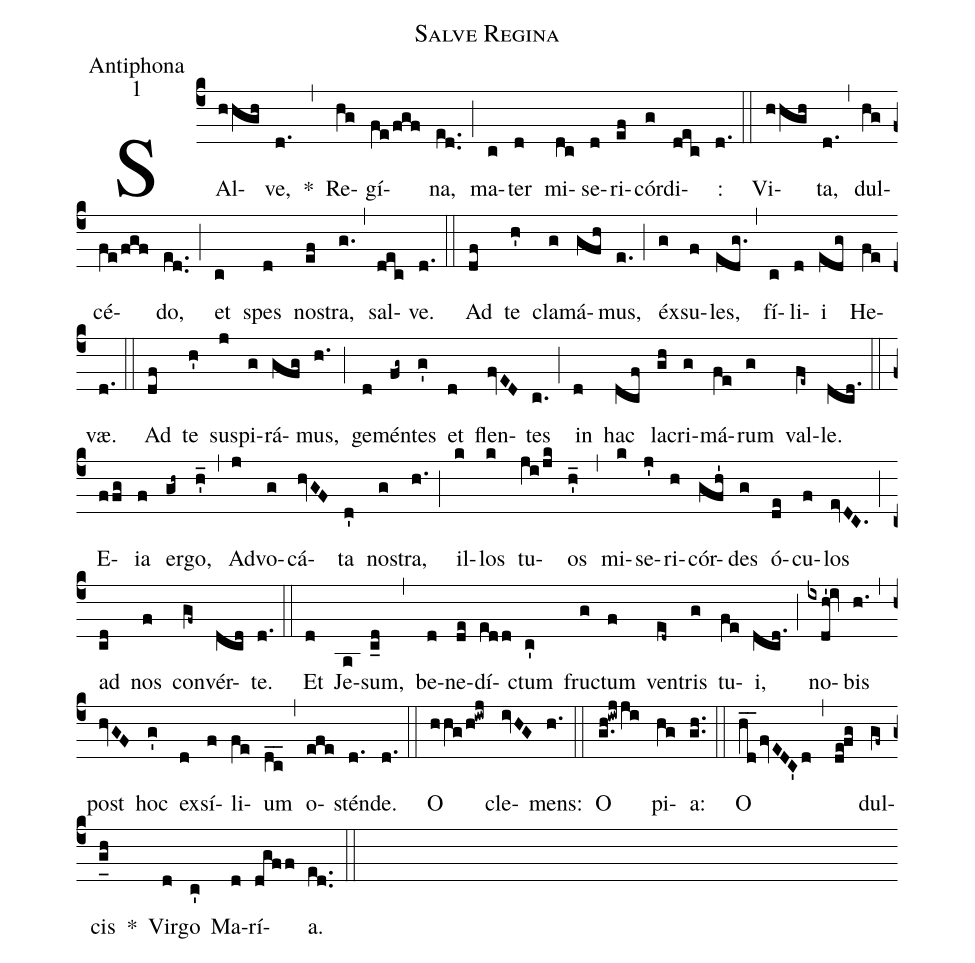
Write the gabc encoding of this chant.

name:Salve Regina;
office-part:Antiphona;
mode:1;
%%
(c4) SAl(hhgh)ve,(d.) *(,) Re(hg)gí(fe/fgf)na,(ed..) (;) ma(c)ter(d) mi(dc)se(d)ri(ef)cór(g)di(dec):(d.) (::) Vi(hhgh)ta,(d.) (,) dul(hg)cé(fe/fgf)do,(ed..) (;) et(c) spes(d) no(ef)stra,(g.) (,) sal(dec)ve.(d.) (::) Ad(df) te(h') cla(g)má(gfh)mus,(e.) (;) éx(g)su(f)les,(edg.) (,) fí(c)li(d)i(edg) He(fe)væ.(d.) (::) Ad(df) te(h') su(j)spi(g)rá(gfg)mus,(h.) (;) ge(d)mén(fg~)tes(g') et(d) flen(fvED)tes(c.) (;) in(d) hac(dcf) la(gh)cri(g)má(fe)rum(g) val(fe~)le.(dcd.) (::) E(ffg){ia}(f) er(gh~)go,(h'_) (,) Ad(j)vo(g)cá(hvGF)ta(d') no(g)stra,(h.) (;) il(k)los(k) tu(ji/jk)os(h'_) (,) mi(k)se(j')ri(h)cór(gfh')des(g) ó(de)cu(f)los(evDC.) (;) ad(cd) nos(f) con(gf~)vér(dcd)te.(d.) (::) Et(d) Je(a)sum,(c_d) (,) be(d)ne(de)dí(edd)ctum(c') fru(g)ctum(f) ven(ed~)tris(g) tu(fe)i,(dcd.) (;) no(ixdh'!iv)bis(h.) (,) post(hvGF) hoc(g') ex(d)sí(f)li(fe)um(dc__) (,) o(efe)stén(d.)de.(d.) (::) O(hhg/h!iwj) cle(ivHG)mens:(h.) (::) O(g.h!iwjji) pi(hg)a:(gh..) (::) O(hd__fvEDC'd) (,) (de!fg) dul(gf~)cis(g_[uh:l]h) *() Vir(d)go(c') Ma(d)rí(dgff)a.(ed..) (::)
